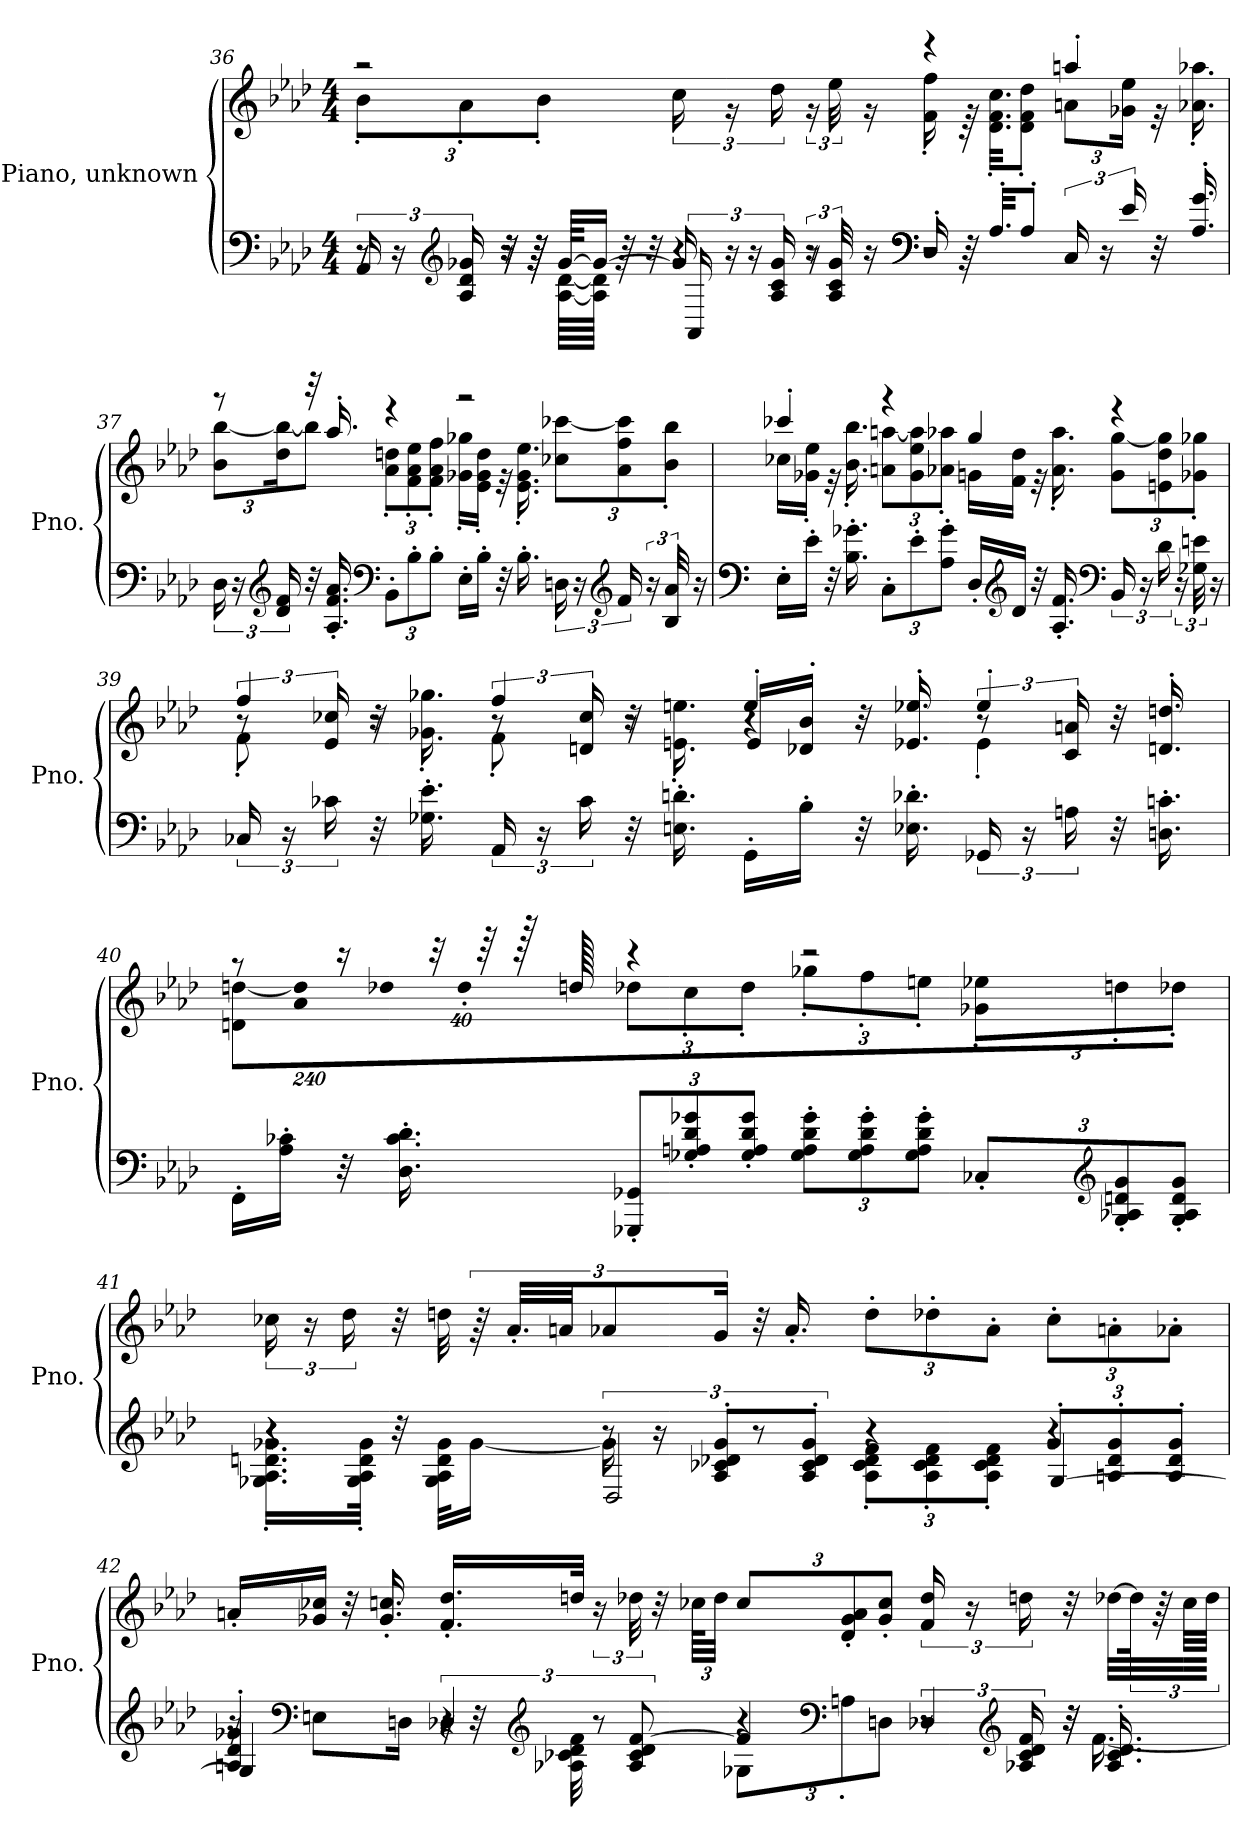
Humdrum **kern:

**kern	**kern
*part1	*part1
*staff2	*staff1
*I"Piano, unknown	*
*I'Pno.	*
!!LO:LB:g=z
*clefF4	*clefG2
*k[b-e-a-d-]	*k[b-e-a-d-]
*M4/4	*M4/4
=36	=36
*^	*^
*	*^	*	*
*	*	*	*	*Xbrackettup
8r	8r	24AA-/	2r	12b-'\L
.	.	24r	.	.
*clefG2	*	*	*	*
.	.	24A-/ 24d-/ 24g-X/	.	12a-'\
32r	32r	8r	.	.
64r	64r	.	.	.
.	.	.	.	12b-'\J
[64g-/KKLL	[64A-\ [64d-\LLLL	.	.	.
16g-/JJ_	64A-\] 64d-\]JJJJ	.	.	.
.	64r	.	.	.
.	32r	.	.	.
*	*	*	*	*brackettup
16g-/]	4r	24AA-/	.	24cc\
.	.	24r	.	24r
16r	.	.	.	.
.	.	24A-/ 24c/ 24g-/	.	24dd-\
8r	.	24r	.	24r
.	.	48A-/ 48c/ 48g-/	.	48ee-\
.	.	16r	.	16r
*clefF4	*	*	*	*
2r	2r	16D-'/	4r	16f\' 16ff\'
.	.	64r	.	64r
.	.	32.A-'/KKL	.	32.d-\' 32.f\' 32.cc\'KKL
.	.	8A-'/J	.	8d-\' 8f\' 8dd-\'J
*	*	*	*	*Xbrackettup
.	.	24C/	4aan'/	12an\L
.	.	24r	.	.
.	.	24e-/	.	24g-X\ 24ee-\Jk
.	.	32r	.	32r
.	.	16.A-/' 16.g-/'	.	16.a-X\' 16.aa-X\'
*v	*v	*v	*	*
!!LO:LB:g=z	!!
=37	=37	=37
24D-\	8r	12b-\ [12bb-\L
24r	.	.
*clefG2	*	*
24d-/ 24f/	.	24dd-\ 24bb-\_K
32r	32r	8bb-\J]
16.A-/' 16.f/' 16.a-/'	16.aa-'/	.
*clefF4	*	*
*Xbrackettup	*	*
12BB-'\L	4r	12a-\' 12ddn\'L
12B-'\	.	12f\' 12a-\' 12ee-\'
12B-'\J	.	12f\' 12a-\' 12ff\'J
16E-'\LL	2r	16g-X\' 16gg-X\'LL
16B-'\JJ	.	16e-\' 16g-\' 16dd\'JJ
32r	.	32r
16.B-'\	.	16.e-\' 16.g-\' 16.ee-\'
*brackettup	*	*
24Dn\	.	12cc-X\ [12ccc-X\L
24r	.	.
*clefG2	*	*
24f/	.	12a-\ 12ff\ 12ccc-\]
24r	.	.
48B-/ 48a-/	.	12b-\' 12bb-\'J
16r	.	.
!!LO:LB:g=z	!!
=38	=38	=38
*clefF4	*	*
16E-'\LL	4ccc-X'/	16cc-X\LL
16e-'\JJ	.	16g-X\' 16ee-\'JJ
32r	.	32r
16.B-\' 16.g-X\'	.	16.b-\' 16.bb-\'
*Xbrackettup	*	*
12C'\L	4r	12an\ [12aan\L
12e-'\	.	12g-\ 12ee-\ 12aa\]
12A-\' 12g-\'J	.	12a-X\' 12aa-X\'J
16D-'/LL	4gg/	16gn\LL
*clefG2	*	*
16d-/JJ	.	16f\ 16dd-\JJ
32r	.	32r
16.A-/' 16.f/'	.	16.a-\' 16.aa-\'
*clefF4	*	*
*brackettup	*	*
24BB-/	4r	12g\ [12gg\L
24r	.	.
24d-\	.	12en\ 12dd-\ 12gg\]
24r	.	.
48G-X\ 48en\	.	12g-X\' 12gg-X\'J
16r	.	.
!!LO:PB:g=z
=39	=39	=39
*	*	*^
*	*	*	*brackettup
24C-X/	4ff/	8f'\	12r
24r	.	.	.
24c-X\	.	.	24e-/ 24cc-X/
32r	.	32r	8r
16.G-X\' 16.e-\'	.	16.g-X\' 16.gg-X\'	.
24AA-/	4ff/	8f'\	12r
24r	.	.	.
24c-\	.	.	24dn/ 24cc-/
32r	.	32r	8r
16.En\' 16.dn\'	.	16.en\' 16.een\'	.
16GG'\LL	4ee'/	4r	16e/LL
16B-'\JJ	.	.	16d-X/' 16b-/'JJ
32r	.	.	32r
16.E-X\' 16.d-X\'	.	.	16.e-X/' 16.ee-X/'
24GG-X/	4ee-'/	4e-'\	12r
24r	.	.	.
24An\	.	.	24c/ 24an/
32r	.	.	32r
16.Dn\' 16.cn\'	.	.	16.dn/' 16.ddn/'
*	*	*v	*v
!!LO:LB:g=z
=40	=40	=40
*	*	*Xbrackettup
*	*	*^
!	!	!LO:N:vis=16	!
*	*	*v	*v
16FF'\LL	8r	1920%137dn\ [1920%137ddn\LL
16A-\' 16c-X\'JJ	.	.
!	!	!LO:N:vis=16
.	.	1920%137a-\ 1920%137dd\]
32r	16r	.
!	!	!LO:N:vis=16
.	.	1920%137dd-X\
16.D-\' 16.c-\' 16.d-\'	.	.
.	32r	.
!	!	!LO:N:vis=32
.	.	640%23dd-'\JJk
.	64r	.
.	128r	.
.	128ddn/	.
*Xbrackettup	*	*
12GGG-X/' 12GG-X/'L	4r	12dd-X\L
12G-X/' 12An/' 12d-/' 12g-X/'	.	12cc'\
12G-/' 12A/' 12d-/' 12g-/'J	.	12dd-'\J
12G-\' 12A\' 12d-\' 12g-\'L	2r	12gg-X'\L
12G-\' 12A\' 12d-\' 12g-\'	.	12ff'\
12G-\' 12A\' 12d-\' 12g-\'J	.	12een'\J
12C-X'/L	.	12g-X\' 12ee-X\'L
*clefG2	*	*
12G-/' 12A-X/' 12dn/' 12g-/'	.	12ddn'\
12G-/' 12A-/' 12d/' 12g-/'J	.	12dd-X'\J
*	*v	*v
!!LO:LB:g=z
=41	=41
*^	*
*	*^	*
*	*	*	*brackettup
4r	16.G-X\' 16.A-\' 16.dn\' 16.g-X\'LL	4r	24cc-X\
.	.	.	24r
.	.	.	24dd-\
.	32G-\' 32A-\' 32d\' 32g-\'JJk	.	.
.	32r	.	32r
.	32G-\ 32A-\ 32d\ 32g-\KLL	.	32ddn\
.	[16g-\JJ	.	96r
.	.	.	48.a-'/LLL
.	.	.	48an/JJ
*brackettup	*	*	*Xbrackettup
12r	16g-\]	2D-/	12a-X/
.	16r	.	.
12A-/' 12c-X/' 12d-X/' 12g-/'L	.	.	24g/Jk
.	8r	.	32r
.	.	.	16.a-'/
12A-/' 12c-/' 12d-/' 12g-/'J	.	.	.
*	*Xbrackettup	*	*
4r	12A-\' 12c-\' 12d-\' 12f\'L	.	12dd'\L
.	12A-\' 12c-\' 12d-\' 12f\'	.	12dd-X'\
.	12A-\' 12c-\' 12d-\' 12f\'J	.	12a-'\J
12g-'/L	4r	[4G-/	12cc-'\L
12An/' 12d-/' 12g-/'	.	.	12an'\
12A/' 12d-/' 12g-/'J	.	.	12a-X'\J
!!LO:LB:g=z
=42	=42	=42	=42
4An/' 4d-/' 4g-X/'	16r	4G-/]	16an'/LL
*clefF4	*	*	*
.	8En\L	.	16g-X/ 16cc-X/JJ
.	.	.	32r
.	.	.	16.g-/' 16.ccn/'
.	16Dn\Jk	.	.
*brackettup	*	*	*
6D-X/	16r	4r	16.f/' 16.dd-/'LL
.	32r	.	.
*clefG2	*	*	*
.	32A-X\ 32c-X\ 32d-\ 32f\	.	32ddn/JJk
*	*	*	*brackettup
.	8r	.	24r
12A-/ 12c-/ 12d-/ [12f/	.	.	48dd-X\
.	.	.	32r
*	*	*	*Xbrackettup
.	.	.	96cc-X\KLLL
.	.	.	48dd-\JJJ
*	*Xbrackettup	*	*
4f/]	12G-X\L	4r	12cc-/L
*clefF4	*	*	*
.	12An'\	.	12d-/' 12g-/' 12a/'
.	12Dn\J	.	12g-/' 12cc-/'J
*brackettup	*	*	*brackettup
12r	8r	4D-X/	24f/ 24dd-/
.	.	.	24r
*clefG2	*	*	*
24A-X/ 24c-/ 24d-/ 24f/	.	.	24ddn\
32r	32r	.	32r
16.A-/' 16.c-/' 16.d-/'	[16.f\	.	[32dd-X\LLL
.	.	.	96dd-\JJJk]
.	.	.	96r
.	.	.	48cc-\LLL
.	.	.	48dd-\JJJ
*v	*v	*v	*
=	=
*-	*-
